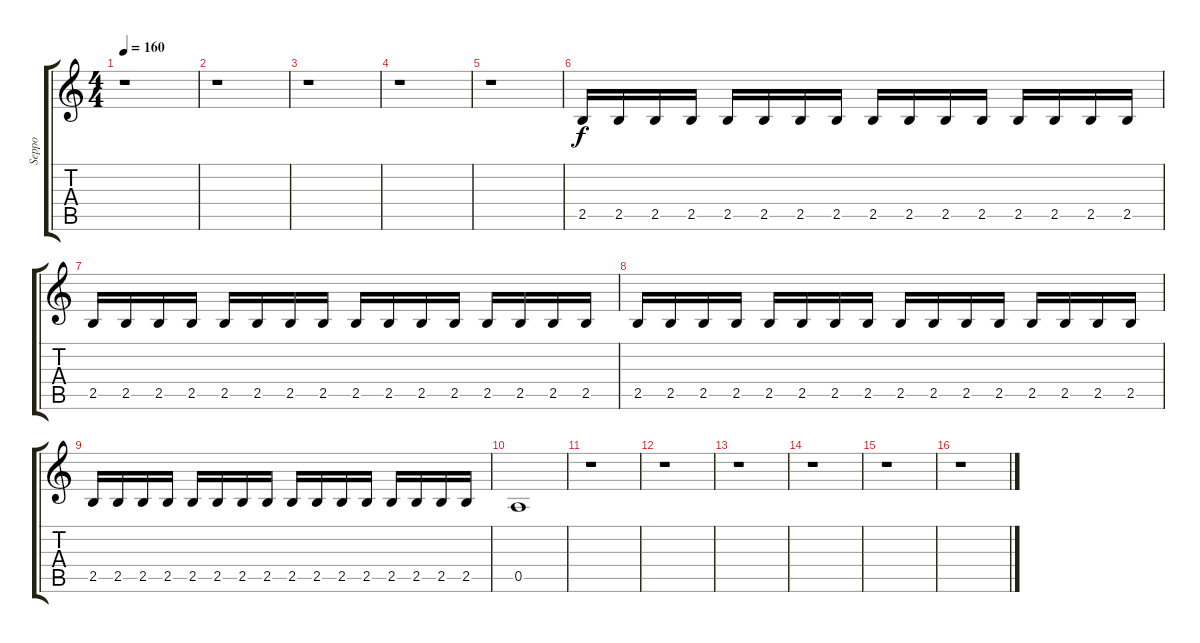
\track ("Seppo" "Seppo") {instrument overdrivenguitar}
\staff {score tabs}
\tuning (E4 B3 G3 D3 A2 E2) {hide}
\ts (4 4)
\tempo 160
\clef g2
\ks c
r.1{dy f} |
r.1 |
r.1 |
r.1 |
r.1 |
2.5.16 2.5.16 2.5.16 2.5.16 2.5.16 2.5.16 2.5.16 2.5.16 2.5.16 2.5.16 2.5.16 2.5.16 2.5.16 2.5.16 2.5.16 2.5.16 |
2.5.16 2.5.16 2.5.16 2.5.16 2.5.16 2.5.16 2.5.16 2.5.16 2.5.16 2.5.16 2.5.16 2.5.16 2.5.16 2.5.16 2.5.16 2.5.16 |
2.5.16 2.5.16 2.5.16 2.5.16 2.5.16 2.5.16 2.5.16 2.5.16 2.5.16 2.5.16 2.5.16 2.5.16 2.5.16 2.5.16 2.5.16 2.5.16 |
2.5.16 2.5.16 2.5.16 2.5.16 2.5.16 2.5.16 2.5.16 2.5.16 2.5.16 2.5.16 2.5.16 2.5.16 2.5.16 2.5.16 2.5.16 2.5.16 |
0.5.1 |
r.1 |
r.1 |
r.1 |
r.1 |
r.1 |
r.1
